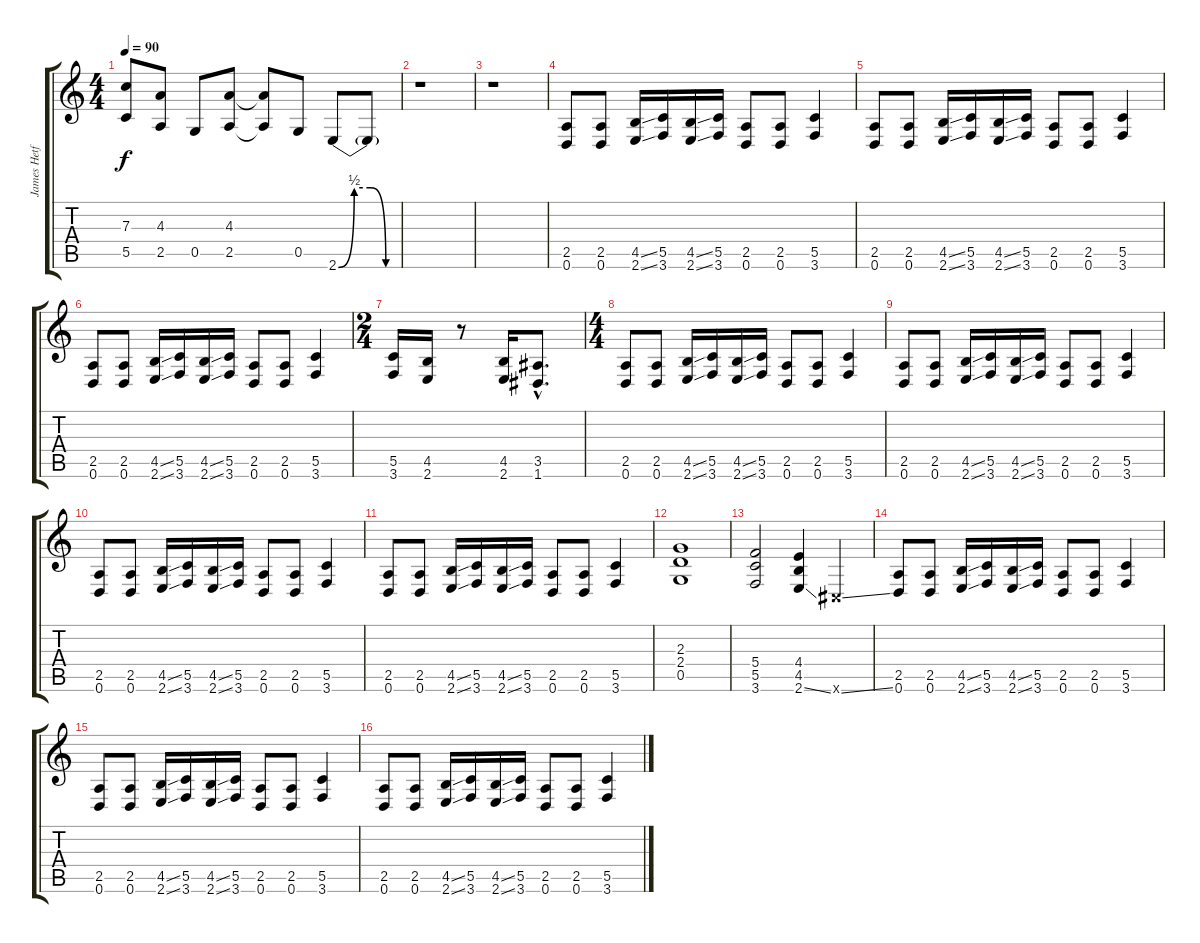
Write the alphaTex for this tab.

\track ("James Hetfield (Disto)" "James Hetf") {instrument distortionguitar}
\staff {score tabs}
\tuning (D4 A3 F3 C3 G2 D2) {hide}
\ts (4 4)
\tempo 90
\clef g2
\ks c
(7.3{t} 5.5{t}).8{dy f} (4.3 2.5).8 0.5.8 (4.3 2.5).8 (4.3{t} 2.5{t}).8 0.5.8 2.6{be (custom 0 0 15 2 30 2 45 0 60 0)}.8 2.6{t}.8 |
r.1 |
r.1 |
(2.5 0.6).8 (2.5 0.6).8 (4.5{ss} 2.6{ss}).16 (5.5 3.6).16 (4.5{ss} 2.6{ss}).16 (5.5 3.6).16 (2.5 0.6).8 (2.5 0.6).8 (5.5 3.6).4 |
(2.5 0.6).8 (2.5 0.6).8 (4.5{ss} 2.6{ss}).16 (5.5 3.6).16 (4.5{ss} 2.6{ss}).16 (5.5 3.6).16 (2.5 0.6).8 (2.5 0.6).8 (5.5 3.6).4 |
(2.5 0.6).8 (2.5 0.6).8 (4.5{ss} 2.6{ss}).16 (5.5 3.6).16 (4.5{ss} 2.6{ss}).16 (5.5 3.6).16 (2.5 0.6).8 (2.5 0.6).8 (5.5 3.6).4 |
\ts (2 4)
(5.5 3.6).16 (4.5 2.6).16 r.8 (4.5 2.6).16 (3.5{hac} 1.6{hac}).8{d} |
\ts (4 4)
(2.5 0.6).8 (2.5 0.6).8 (4.5{ss} 2.6{ss}).16 (5.5 3.6).16 (4.5{ss} 2.6{ss}).16 (5.5 3.6).16 (2.5 0.6).8 (2.5 0.6).8 (5.5 3.6).4 |
(2.5 0.6).8 (2.5 0.6).8 (4.5{ss} 2.6{ss}).16 (5.5 3.6).16 (4.5{ss} 2.6{ss}).16 (5.5 3.6).16 (2.5 0.6).8 (2.5 0.6).8 (5.5 3.6).4 |
(2.5 0.6).8 (2.5 0.6).8 (4.5{ss} 2.6{ss}).16 (5.5 3.6).16 (4.5{ss} 2.6{ss}).16 (5.5 3.6).16 (2.5 0.6).8 (2.5 0.6).8 (5.5 3.6).4 |
(2.5 0.6).8 (2.5 0.6).8 (4.5{ss} 2.6{ss}).16 (5.5 3.6).16 (4.5{ss} 2.6{ss}).16 (5.5 3.6).16 (2.5 0.6).8 (2.5 0.6).8 (5.5 3.6).4 |
(2.3 2.4 0.5).1 |
(5.4 5.5 3.6).2 (4.4 4.5 2.6{ss}).4 -1.6{ss x}.4 |
(2.5 0.6).8 (2.5 0.6).8 (4.5{ss} 2.6{ss}).16 (5.5 3.6).16 (4.5{ss} 2.6{ss}).16 (5.5 3.6).16 (2.5 0.6).8 (2.5 0.6).8 (5.5 3.6).4 |
(2.5 0.6).8 (2.5 0.6).8 (4.5{ss} 2.6{ss}).16 (5.5 3.6).16 (4.5{ss} 2.6{ss}).16 (5.5 3.6).16 (2.5 0.6).8 (2.5 0.6).8 (5.5 3.6).4 |
(2.5 0.6).8 (2.5 0.6).8 (4.5{ss} 2.6{ss}).16 (5.5 3.6).16 (4.5{ss} 2.6{ss}).16 (5.5 3.6).16 (2.5 0.6).8 (2.5 0.6).8 (5.5 3.6).4
